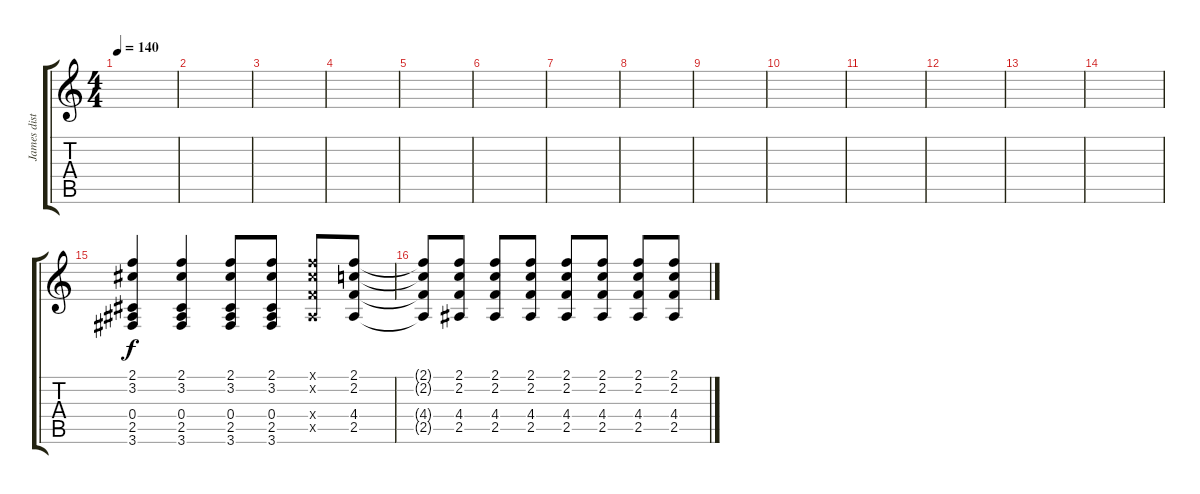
\track ("James distortion" "James dist") {instrument overdrivenguitar}
\staff {score tabs}
\tuning (Eb4 Bb3 Gb3 Db3 Ab2 Eb2) {hide}
\ts (4 4)
\tempo 140
\clef g2
\ks c
|
|
|
|
|
|
|
|
|
|
|
|
|
|
(2.1 3.2 0.4 2.5 3.6).4 (2.1 3.2 0.4 2.5 3.6).4 (2.1 3.2 0.4 2.5 3.6).8 (2.1 3.2 0.4 2.5 3.6).8 (2.1{x} 3.2{x} 4.4{x} 2.5{x}).8 (2.1 2.2 4.4 2.5).8 |
(2.1{t} 2.2{t} 4.4{t} 2.5{t}).8 (2.1 2.2 4.4 2.5).8 (2.1 2.2 4.4 2.5).8 (2.1 2.2 4.4 2.5).8 (2.1 2.2 4.4 2.5).8 (2.1 2.2 4.4 2.5).8 (2.1 2.2 4.4 2.5).8 (2.1 2.2 4.4 2.5).8
